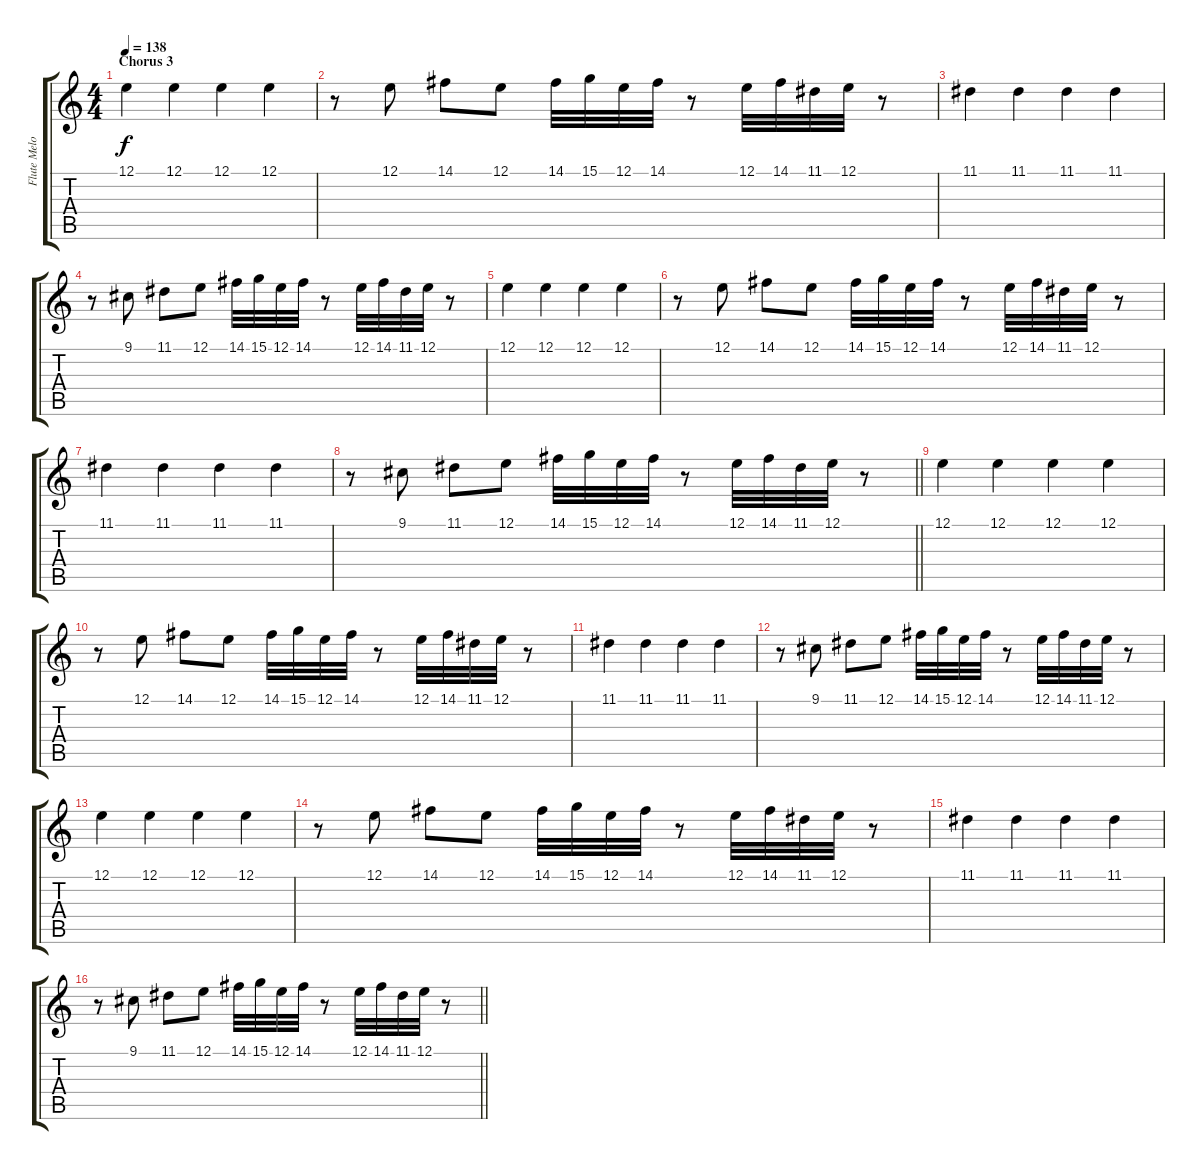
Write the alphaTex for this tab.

\track ("Flute Melody" "Flute Melo") {instrument flute}
\staff {score tabs}
\tuning (E4 B3 G3 D3 A2 E2) {hide}
\ts (4 4)
\section ("" "Chorus 3")
\tempo 138
\clef g2
\ks c
12.1.4{dy f} 12.1.4 12.1.4 12.1.4 |
r.8 12.1.8 14.1.8 12.1.8 14.1.32 15.1.32 12.1.32 14.1.32 r.8 12.1.32 14.1.32 11.1.32 12.1.32 r.8 |
11.1.4 11.1.4 11.1.4 11.1.4 |
r.8 9.1.8 11.1.8 12.1.8 14.1.32 15.1.32 12.1.32 14.1.32 r.8 12.1.32 14.1.32 11.1.32 12.1.32 r.8 |
12.1.4 12.1.4 12.1.4 12.1.4 |
r.8 12.1.8 14.1.8 12.1.8 14.1.32 15.1.32 12.1.32 14.1.32 r.8 12.1.32 14.1.32 11.1.32 12.1.32 r.8 |
11.1.4 11.1.4 11.1.4 11.1.4 |
\barLineRight lightlight
r.8 9.1.8 11.1.8 12.1.8 14.1.32 15.1.32 12.1.32 14.1.32 r.8 12.1.32 14.1.32 11.1.32 12.1.32 r.8 |
12.1.4 12.1.4 12.1.4 12.1.4 |
r.8 12.1.8 14.1.8 12.1.8 14.1.32 15.1.32 12.1.32 14.1.32 r.8 12.1.32 14.1.32 11.1.32 12.1.32 r.8 |
11.1.4 11.1.4 11.1.4 11.1.4 |
r.8 9.1.8 11.1.8 12.1.8 14.1.32 15.1.32 12.1.32 14.1.32 r.8 12.1.32 14.1.32 11.1.32 12.1.32 r.8 |
12.1.4 12.1.4 12.1.4 12.1.4 |
r.8 12.1.8 14.1.8 12.1.8 14.1.32 15.1.32 12.1.32 14.1.32 r.8 12.1.32 14.1.32 11.1.32 12.1.32 r.8 |
11.1.4 11.1.4 11.1.4 11.1.4 |
\barLineRight lightlight
r.8 9.1.8 11.1.8 12.1.8 14.1.32 15.1.32 12.1.32 14.1.32 r.8 12.1.32 14.1.32 11.1.32 12.1.32 r.8
